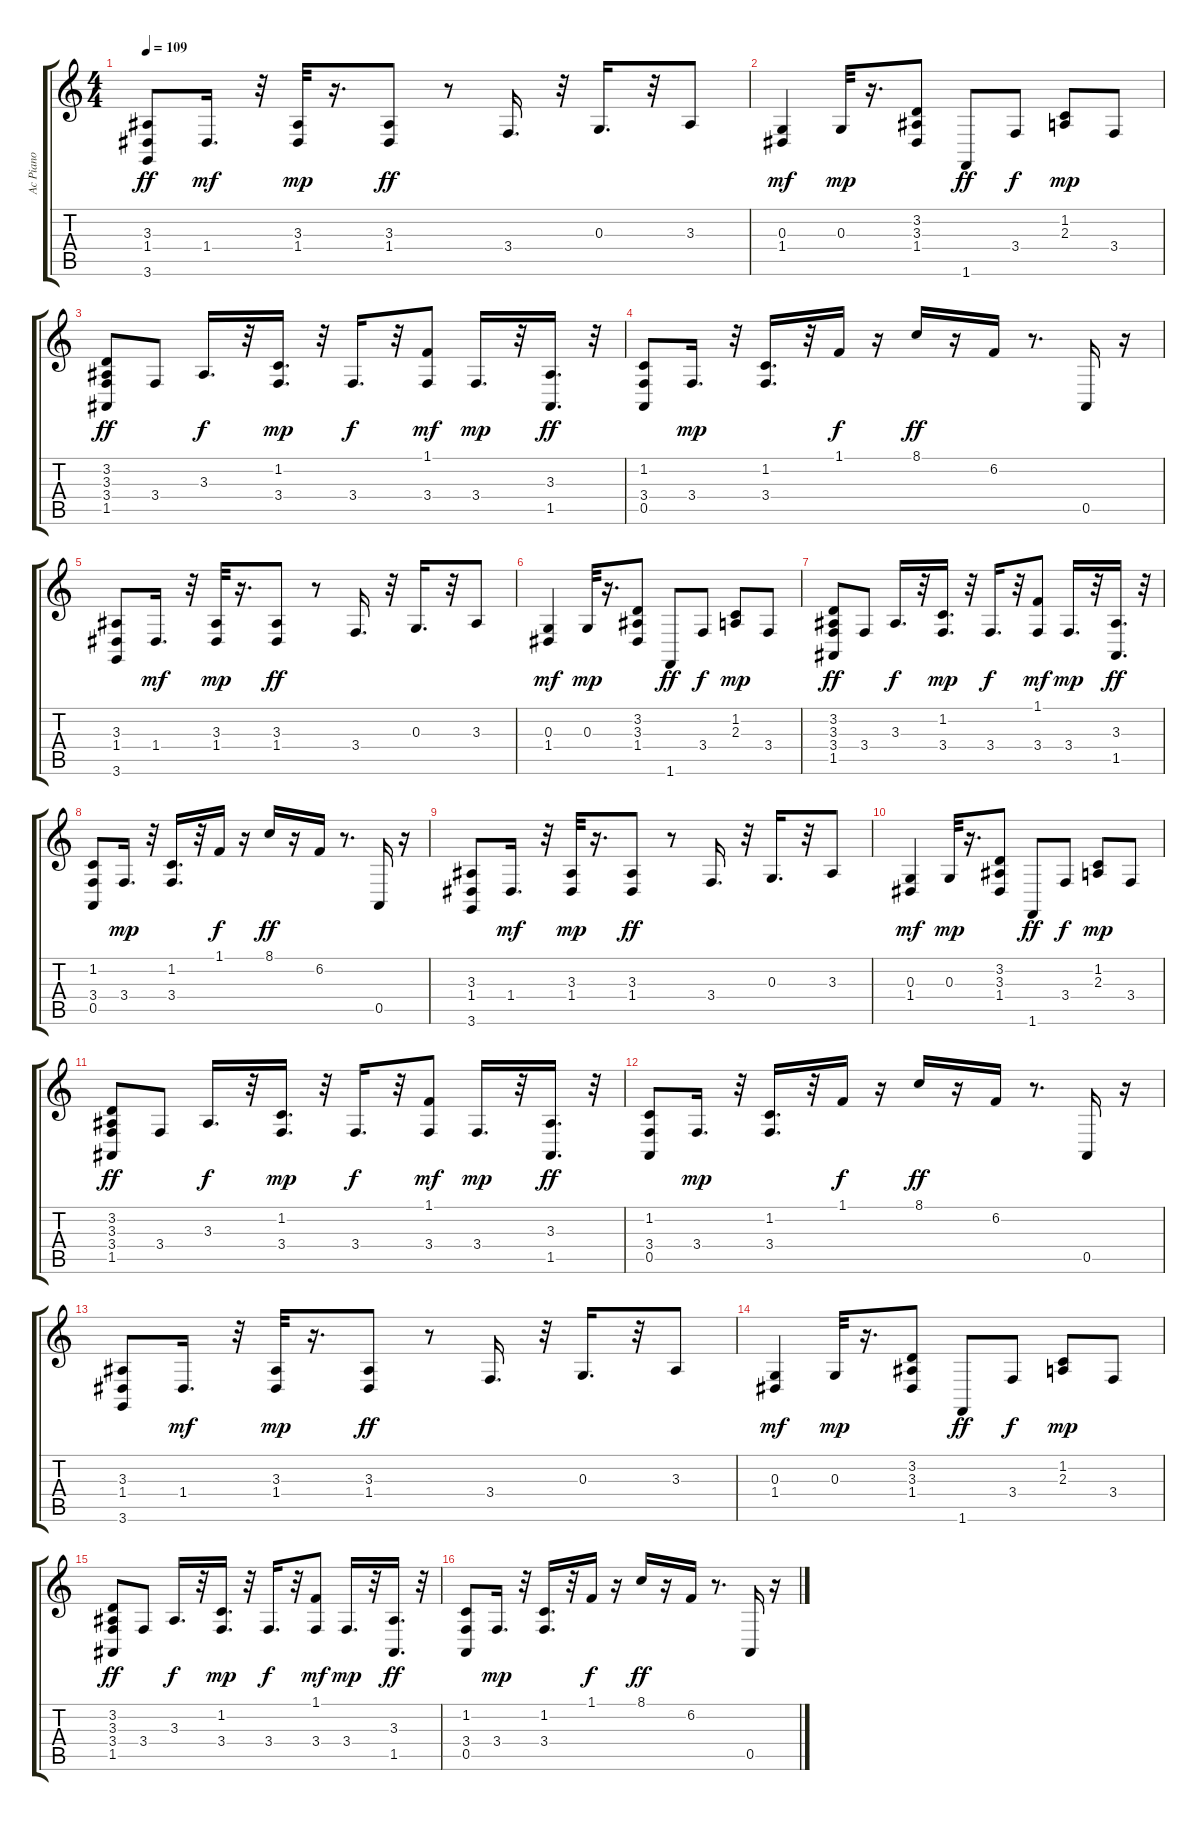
\track ("Ac Piano" "Ac Piano") {instrument acousticgrandpiano}
\staff {score tabs}
\tuning (E4 B3 G3 D3 A2 E2) {hide}
\ts (4 4)
\tempo 109
\clef g2
\ks c
(3.3 1.4 3.6).8{dy ff} 1.4.16{d dy mf} r.32 (3.3 1.4).32{dy mp} r.16{d} (3.3 1.4).8{dy ff} r.8 3.4.16{d} r.32 0.3.16{d} r.32 3.3.8 |
(0.3 1.4).4{dy mf} 0.3.32{dy mp} r.16{d} (3.2 3.3 1.4).8 1.6.8{dy ff} 3.4.8{dy f} (1.2 2.3).8{dy mp} 3.4.8 |
(3.2 3.3 3.4 1.5).8{dy ff} 3.4.8 3.3.16{d dy f} r.32 (1.2 3.4).16{d dy mp} r.32 3.4.16{d dy f} r.32 (1.1 3.4).8{dy mf} 3.4.16{d dy mp} r.32 (3.3 1.5).16{d dy ff} r.32 |
(1.2 3.4 0.5).8 3.4.16{d dy mp} r.32 (1.2 3.4).16{d} r.32 1.1.16{dy f} r.16 8.1.16{dy ff} r.16 6.2.16 r.8{d} 0.5.16 r.16 |
(3.3 1.4 3.6).8 1.4.16{d dy mf} r.32 (3.3 1.4).32{dy mp} r.16{d} (3.3 1.4).8{dy ff} r.8 3.4.16{d} r.32 0.3.16{d} r.32 3.3.8 |
(0.3 1.4).4{dy mf} 0.3.32{dy mp} r.16{d} (3.2 3.3 1.4).8 1.6.8{dy ff} 3.4.8{dy f} (1.2 2.3).8{dy mp} 3.4.8 |
(3.2 3.3 3.4 1.5).8{dy ff} 3.4.8 3.3.16{d dy f} r.32 (1.2 3.4).16{d dy mp} r.32 3.4.16{d dy f} r.32 (1.1 3.4).8{dy mf} 3.4.16{d dy mp} r.32 (3.3 1.5).16{d dy ff} r.32 |
(1.2 3.4 0.5).8 3.4.16{d dy mp} r.32 (1.2 3.4).16{d} r.32 1.1.16{dy f} r.16 8.1.16{dy ff} r.16 6.2.16 r.8{d} 0.5.16 r.16 |
(3.3 1.4 3.6).8 1.4.16{d dy mf} r.32 (3.3 1.4).32{dy mp} r.16{d} (3.3 1.4).8{dy ff} r.8 3.4.16{d} r.32 0.3.16{d} r.32 3.3.8 |
(0.3 1.4).4{dy mf} 0.3.32{dy mp} r.16{d} (3.2 3.3 1.4).8 1.6.8{dy ff} 3.4.8{dy f} (1.2 2.3).8{dy mp} 3.4.8 |
(3.2 3.3 3.4 1.5).8{dy ff} 3.4.8 3.3.16{d dy f} r.32 (1.2 3.4).16{d dy mp} r.32 3.4.16{d dy f} r.32 (1.1 3.4).8{dy mf} 3.4.16{d dy mp} r.32 (3.3 1.5).16{d dy ff} r.32 |
(1.2 3.4 0.5).8 3.4.16{d dy mp} r.32 (1.2 3.4).16{d} r.32 1.1.16{dy f} r.16 8.1.16{dy ff} r.16 6.2.16 r.8{d} 0.5.16 r.16 |
(3.3 1.4 3.6).8 1.4.16{d dy mf} r.32 (3.3 1.4).32{dy mp} r.16{d} (3.3 1.4).8{dy ff} r.8 3.4.16{d} r.32 0.3.16{d} r.32 3.3.8 |
(0.3 1.4).4{dy mf} 0.3.32{dy mp} r.16{d} (3.2 3.3 1.4).8 1.6.8{dy ff} 3.4.8{dy f} (1.2 2.3).8{dy mp} 3.4.8 |
(3.2 3.3 3.4 1.5).8{dy ff} 3.4.8 3.3.16{d dy f} r.32 (1.2 3.4).16{d dy mp} r.32 3.4.16{d dy f} r.32 (1.1 3.4).8{dy mf} 3.4.16{d dy mp} r.32 (3.3 1.5).16{d dy ff} r.32 |
(1.2 3.4 0.5).8 3.4.16{d dy mp} r.32 (1.2 3.4).16{d} r.32 1.1.16{dy f} r.16 8.1.16{dy ff} r.16 6.2.16 r.8{d} 0.5.16 r.16
